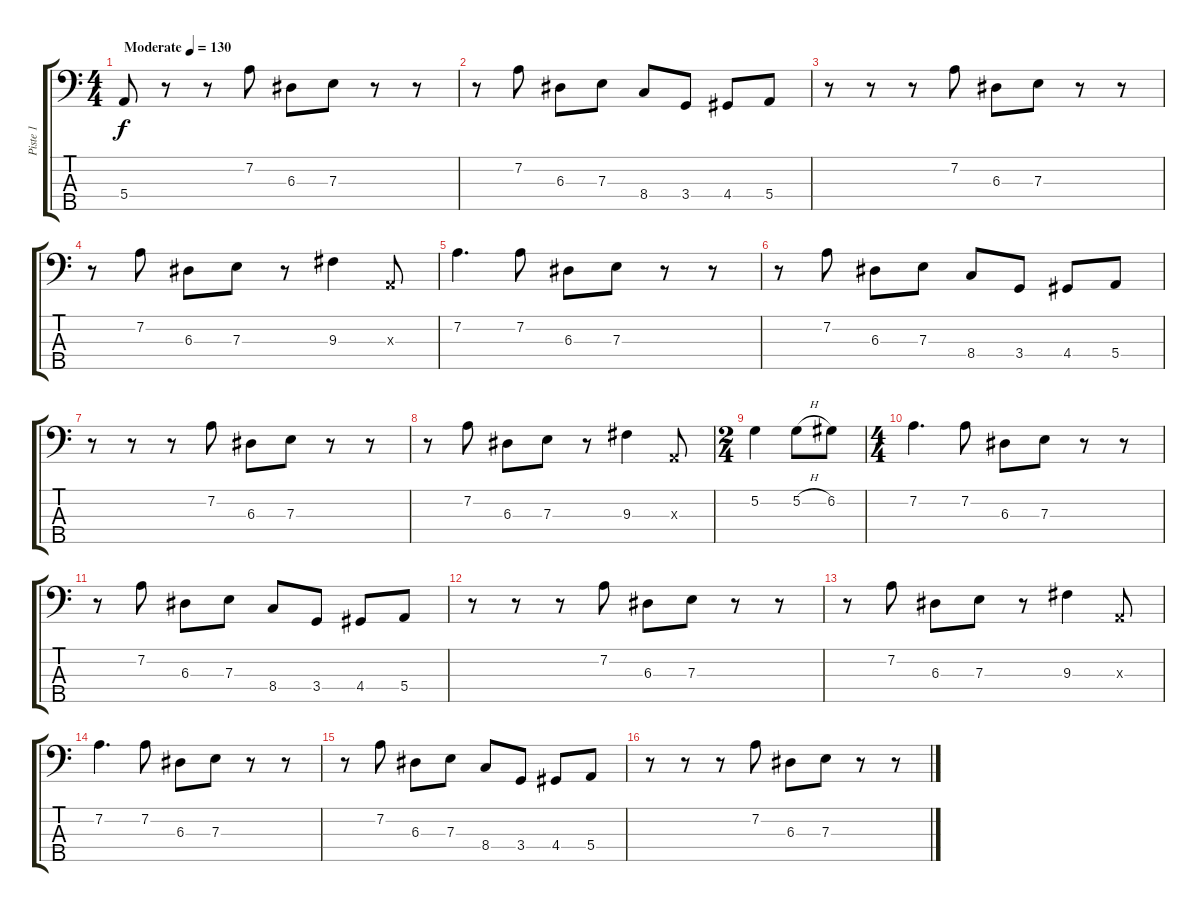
\track ("Piste 1" "Piste 1") {mute instrument electricbassfinger}
\staff {score tabs}
\tuning (G2 D2 A1 E1 B0) {hide}
\ts (4 4)
\tempo (130 "Moderate")
\clef f4
\ks c
5.4.8{dy f instrument electricbassfinger} r.8 r.8 7.2.8 6.3.8 7.3.8 r.8 r.8 |
r.8 7.2.8 6.3.8 7.3.8 8.4.8 3.4.8 4.4.8 5.4.8 |
r.8 r.8 r.8 7.2.8 6.3.8 7.3.8 r.8 r.8 |
r.8 7.2.8 6.3.8 7.3.8 r.8 9.3.4 0.3{x}.8 |
7.2.4{d} 7.2.8 6.3.8 7.3.8 r.8 r.8 |
r.8 7.2.8 6.3.8 7.3.8 8.4.8 3.4.8 4.4.8 5.4.8 |
r.8 r.8 r.8 7.2.8 6.3.8 7.3.8 r.8 r.8 |
r.8 7.2.8 6.3.8 7.3.8 r.8 9.3.4 0.3{x}.8 |
\ts (2 4)
5.2.4 5.2{h}.8 6.2.8 |
\ts (4 4)
7.2.4{d} 7.2.8 6.3.8 7.3.8 r.8 r.8 |
r.8 7.2.8 6.3.8 7.3.8 8.4.8 3.4.8 4.4.8 5.4.8 |
r.8 r.8 r.8 7.2.8 6.3.8 7.3.8 r.8 r.8 |
r.8 7.2.8 6.3.8 7.3.8 r.8 9.3.4 0.3{x}.8 |
7.2.4{d} 7.2.8 6.3.8 7.3.8 r.8 r.8 |
r.8 7.2.8 6.3.8 7.3.8 8.4.8 3.4.8 4.4.8 5.4.8 |
r.8 r.8 r.8 7.2.8 6.3.8 7.3.8 r.8 r.8
